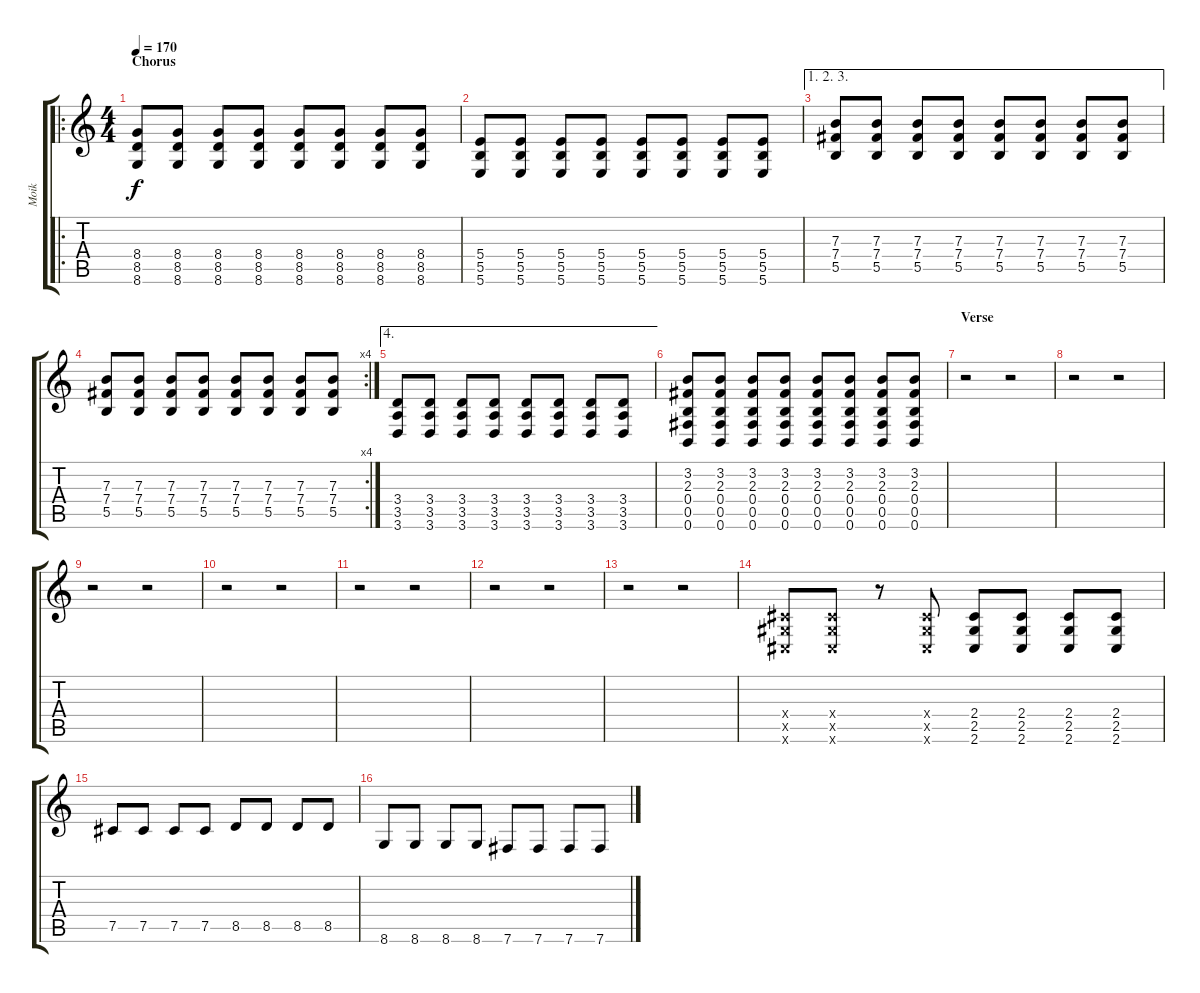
\track ("Moik" "Moik") {instrument overdrivenguitar}
\staff {score tabs}
\tuning (Db4 Ab3 E3 B2 Gb2 B1) {hide}
\ro
\ts (4 4)
\section ("" "Chorus")
\tempo 170
\clef g2
\ks c
(8.4 8.5 8.6).8{dy f} (8.4 8.5 8.6).8 (8.4 8.5 8.6).8 (8.4 8.5 8.6).8 (8.4 8.5 8.6).8 (8.4 8.5 8.6).8 (8.4 8.5 8.6).8 (8.4 8.5 8.6).8 |
(5.4 5.5 5.6).8 (5.4 5.5 5.6).8 (5.4 5.5 5.6).8 (5.4 5.5 5.6).8 (5.4 5.5 5.6).8 (5.4 5.5 5.6).8 (5.4 5.5 5.6).8 (5.4 5.5 5.6).8 |
\ae (1 2 3)
(7.3 7.4 5.5).8 (7.3 7.4 5.5).8 (7.3 7.4 5.5).8 (7.3 7.4 5.5).8 (7.3 7.4 5.5).8 (7.3 7.4 5.5).8 (7.3 7.4 5.5).8 (7.3 7.4 5.5).8 |
\rc 4
(7.3 7.4 5.5).8 (7.3 7.4 5.5).8 (7.3 7.4 5.5).8 (7.3 7.4 5.5).8 (7.3 7.4 5.5).8 (7.3 7.4 5.5).8 (7.3 7.4 5.5).8 (7.3 7.4 5.5).8 |
\ae 4
(3.4 3.5 3.6).8 (3.4 3.5 3.6).8 (3.4 3.5 3.6).8 (3.4 3.5 3.6).8 (3.4 3.5 3.6).8 (3.4 3.5 3.6).8 (3.4 3.5 3.6).8 (3.4 3.5 3.6).8 |
(3.2 2.3 0.4 0.5 0.6).8 (3.2 2.3 0.4 0.5 0.6).8 (3.2 2.3 0.4 0.5 0.6).8 (3.2 2.3 0.4 0.5 0.6).8 (3.2 2.3 0.4 0.5 0.6).8 (3.2 2.3 0.4 0.5 0.6).8 (3.2 2.3 0.4 0.5 0.6).8 (3.2 2.3 0.4 0.5 0.6).8 |
\section ("" "Verse")
r.2 r.2 |
r.2 r.2 |
r.2 r.2 |
r.2 r.2 |
r.2 r.2 |
r.2 r.2 |
r.2 r.2 |
(2.4{x} 2.5{x} 2.6{x}).8 (2.4{x} 2.5{x} 2.6{x}).8 r.8 (2.4{x} 2.5{x} 2.6{x}).8 (2.4 2.5 2.6).8 (2.4 2.5 2.6).8 (2.4 2.5 2.6).8 (2.4 2.5 2.6).8 |
7.5.8 7.5.8 7.5.8 7.5.8 8.5.8 8.5.8 8.5.8 8.5.8 |
8.6.8 8.6.8 8.6.8 8.6.8 7.6.8 7.6.8 7.6.8 7.6.8
